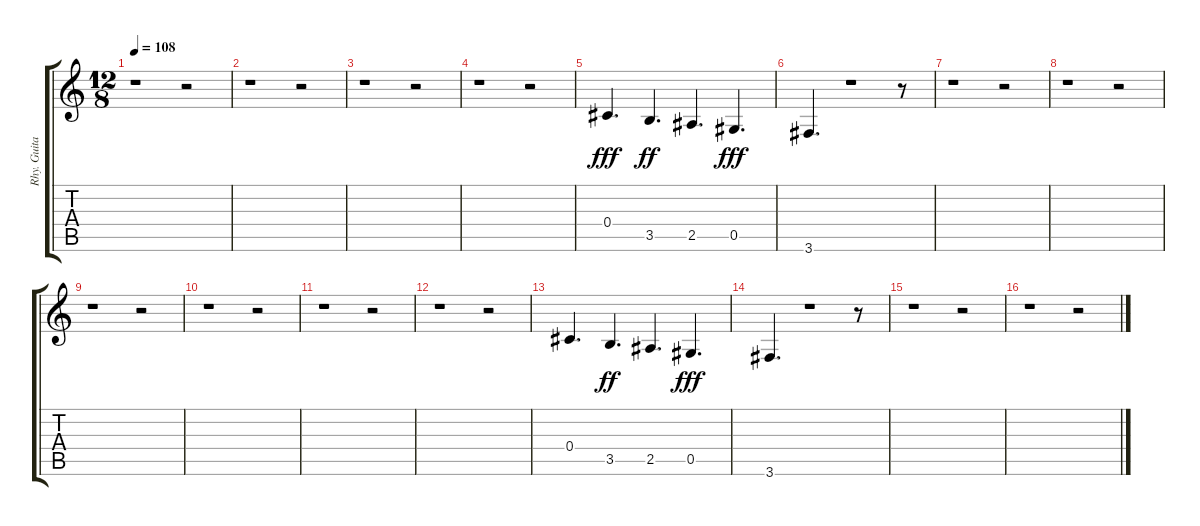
\track ("Rhy. Guitar V" "Rhy. Guita") {instrument distortionguitar}
\staff {score tabs}
\tuning (Eb4 Bb3 Gb3 Db3 Ab2 Eb2) {hide}
\ts (12 8)
\tempo 108
\clef g2
\ks c
r.1{dy fff} r.2 |
r.1 r.2 |
r.1 r.2 |
r.1 r.2 |
0.4.4{d} 3.5.4{d dy ff} 2.5.4{d} 0.5.4{d dy fff} |
3.6.4{d} r.1 r.8 |
r.1 r.2 |
r.1 r.2 |
r.1 r.2 |
r.1 r.2 |
r.1 r.2 |
r.1 r.2 |
0.4.4{d} 3.5.4{d dy ff} 2.5.4{d} 0.5.4{d dy fff} |
3.6.4{d} r.1 r.8 |
r.1 r.2 |
r.1 r.2
